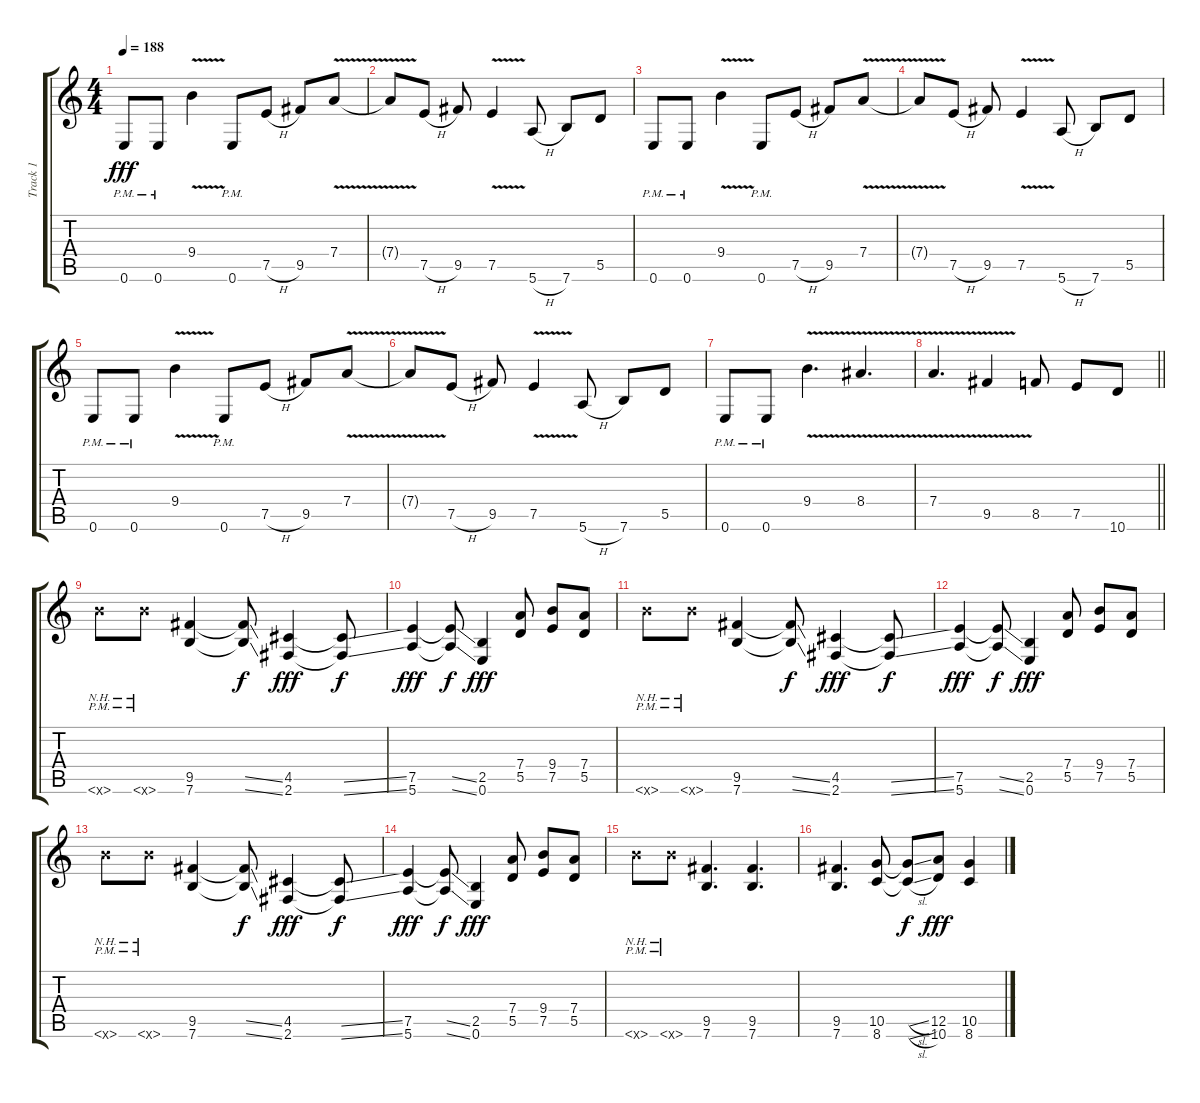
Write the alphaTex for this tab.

\track ("Track 1" "Track 1") {instrument distortionguitar}
\staff {score tabs}
\tuning (E4 B3 G3 D3 A2 E2) {hide}
\ts (4 4)
\tempo 188
\clef g2
\ks c
0.6{pm}.8{dy fff} 0.6{pm}.8 9.4{v}.4 0.6{pm}.8 7.5{h}.8 9.5.8 7.4{v}.8 |
7.4{t}.8 7.5{h}.8 9.5.8 7.5{v}.4 5.6{h}.8 7.6.8 5.5.8 |
0.6{pm}.8 0.6{pm}.8 9.4{v}.4 0.6{pm}.8 7.5{h}.8 9.5.8 7.4{v}.8 |
7.4{t}.8 7.5{h}.8 9.5.8 7.5{v}.4 5.6{h}.8 7.6.8 5.5.8 |
0.6{pm}.8 0.6{pm}.8 9.4{v}.4 0.6{pm}.8 7.5{h}.8 9.5.8 7.4{v}.8 |
7.4{t}.8 7.5{h}.8 9.5.8 7.5{v}.4 5.6{h}.8 7.6.8 5.5.8 |
0.6{pm}.8 0.6{pm}.8 9.4{v}.4{d} 8.4{v}.4{d} |
\barLineRight lightlight
7.4{v}.4{d} 9.5{v}.4 8.5.8 7.5.8 10.6.8 |
7.6{nh pm x}.8 7.6{nh pm x}.8 (9.5 7.6).4 (9.5{ss t} 7.6{ss t}).8{dy f} (4.5 2.6).4{dy fff} (4.5{ss t} 2.6{ss t}).8{dy f} |
(7.5 5.6).4{dy fff} (7.5{ss t} 5.6{ss t}).8{dy f} (2.5 0.6).4{dy fff} (7.4 5.5).8 (9.4 7.5).8 (7.4 5.5).8 |
7.6{nh pm x}.8 7.6{nh pm x}.8 (9.5 7.6).4 (9.5{ss t} 7.6{ss t}).8{dy f} (4.5 2.6).4{dy fff} (4.5{ss t} 2.6{ss t}).8{dy f} |
(7.5 5.6).4{dy fff} (7.5{ss t} 5.6{ss t}).8{dy f} (2.5 0.6).4{dy fff} (7.4 5.5).8 (9.4 7.5).8 (7.4 5.5).8 |
7.6{nh pm x}.8 7.6{nh pm x}.8 (9.5 7.6).4 (9.5{ss t} 7.6{ss t}).8{dy f} (4.5 2.6).4{dy fff} (4.5{ss t} 2.6{ss t}).8{dy f} |
(7.5 5.6).4{dy fff} (7.5{ss t} 5.6{ss t}).8{dy f} (2.5 0.6).4{dy fff} (7.4 5.5).8 (9.4 7.5).8 (7.4 5.5).8 |
7.6{nh pm x}.8 7.6{nh pm x}.8 (9.5 7.6).4{d} (9.5 7.6).4{d} |
(9.5 7.6).4{d} (10.5 8.6).8 (10.5{sl t} 8.6{sl t}).8{dy f} (12.5 10.6).8{dy fff} (10.5 8.6).4
